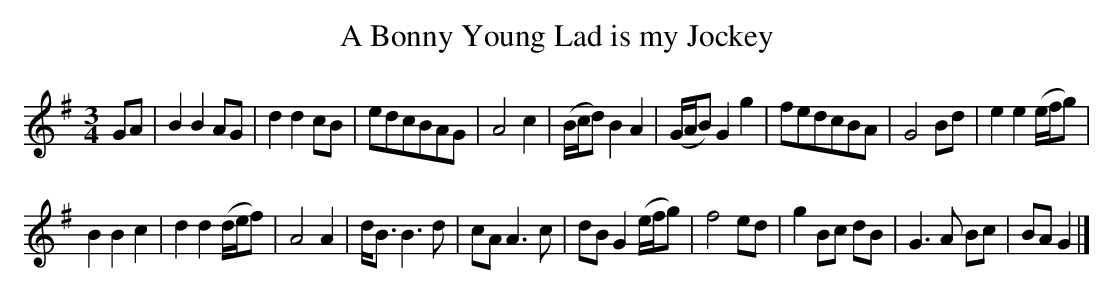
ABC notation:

X:1
T: A Bonny Young Lad is my Jockey
M: 3/4
L: 1/8
K: G
GA | B2B2AG | d2d2cB | edcBAG | A4c2 | (B/c/d) B2A2 | (G/A/B) G2g2 | fedcBA | G4Bd | e2e2 (e/f/g) |
B2B2c2 | d2d2 (d/e/f) | A4A2 | d<B B3d | cA A3c | dBG2 (e/f/g) | f4ed | g2Bc dB | G3A Bc | BAG2 |]
